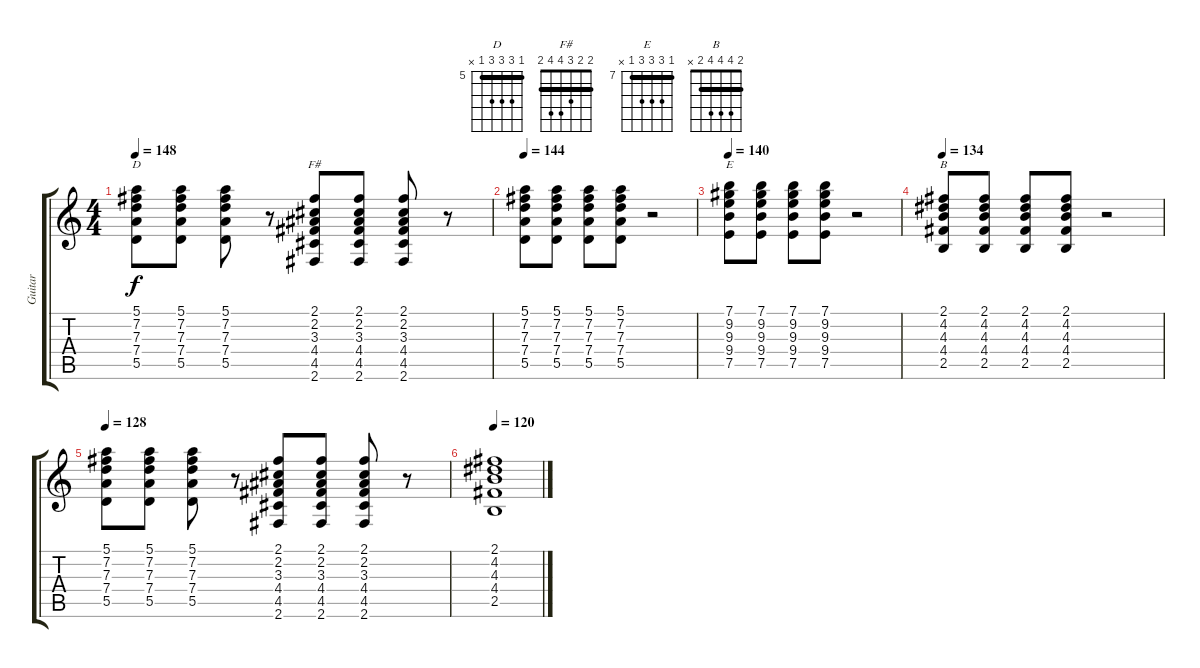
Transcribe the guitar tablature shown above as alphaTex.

\track ("Guitar" "Guitar") {instrument electricguitarclean}
\staff {score tabs}
\tuning (E4 B3 G3 D3 A2 E2) {hide}
\chord ("D" 5 7 7 7 5 x) {firstfret 5 barre 5}
\chord ("F#" 2 2 3 4 4 2) {barre 2}
\chord ("E" 7 9 9 9 7 x) {firstfret 7 barre 7}
\chord ("B" 2 4 4 4 2 x) {barre 2}
\ts (4 4)
\tempo 148
\clef g2
\ks c
(5.1 7.2 7.3 7.4 5.5).8{ch "D" dy f} (5.1 7.2 7.3 7.4 5.5).8 (5.1 7.2 7.3 7.4 5.5).8 r.8 (2.1 2.2 3.3 4.4 4.5 2.6).8{ch "F#"} (2.1 2.2 3.3 4.4 4.5 2.6).8 (2.1 2.2 3.3 4.4 4.5 2.6).8 r.8 |
\tempo 144
(5.1 7.2 7.3 7.4 5.5).8 (5.1 7.2 7.3 7.4 5.5).8 (5.1 7.2 7.3 7.4 5.5).8 (5.1 7.2 7.3 7.4 5.5).8 r.2 |
\tempo 140
(7.1 9.2 9.3 9.4 7.5).8{ch "E"} (7.1 9.2 9.3 9.4 7.5).8 (7.1 9.2 9.3 9.4 7.5).8 (7.1 9.2 9.3 9.4 7.5).8 r.2 |
\tempo 134
(2.1 4.2 4.3 4.4 2.5).8{ch "B"} (2.1 4.2 4.3 4.4 2.5).8 (2.1 4.2 4.3 4.4 2.5).8 (2.1 4.2 4.3 4.4 2.5).8 r.2 |
\tempo 128
(5.1 7.2 7.3 7.4 5.5).8 (5.1 7.2 7.3 7.4 5.5).8 (5.1 7.2 7.3 7.4 5.5).8 r.8 (2.1 2.2 3.3 4.4 4.5 2.6).8 (2.1 2.2 3.3 4.4 4.5 2.6).8 (2.1 2.2 3.3 4.4 4.5 2.6).8 r.8 |
\tempo 120
(2.1 4.2 4.3 4.4 2.5).1
